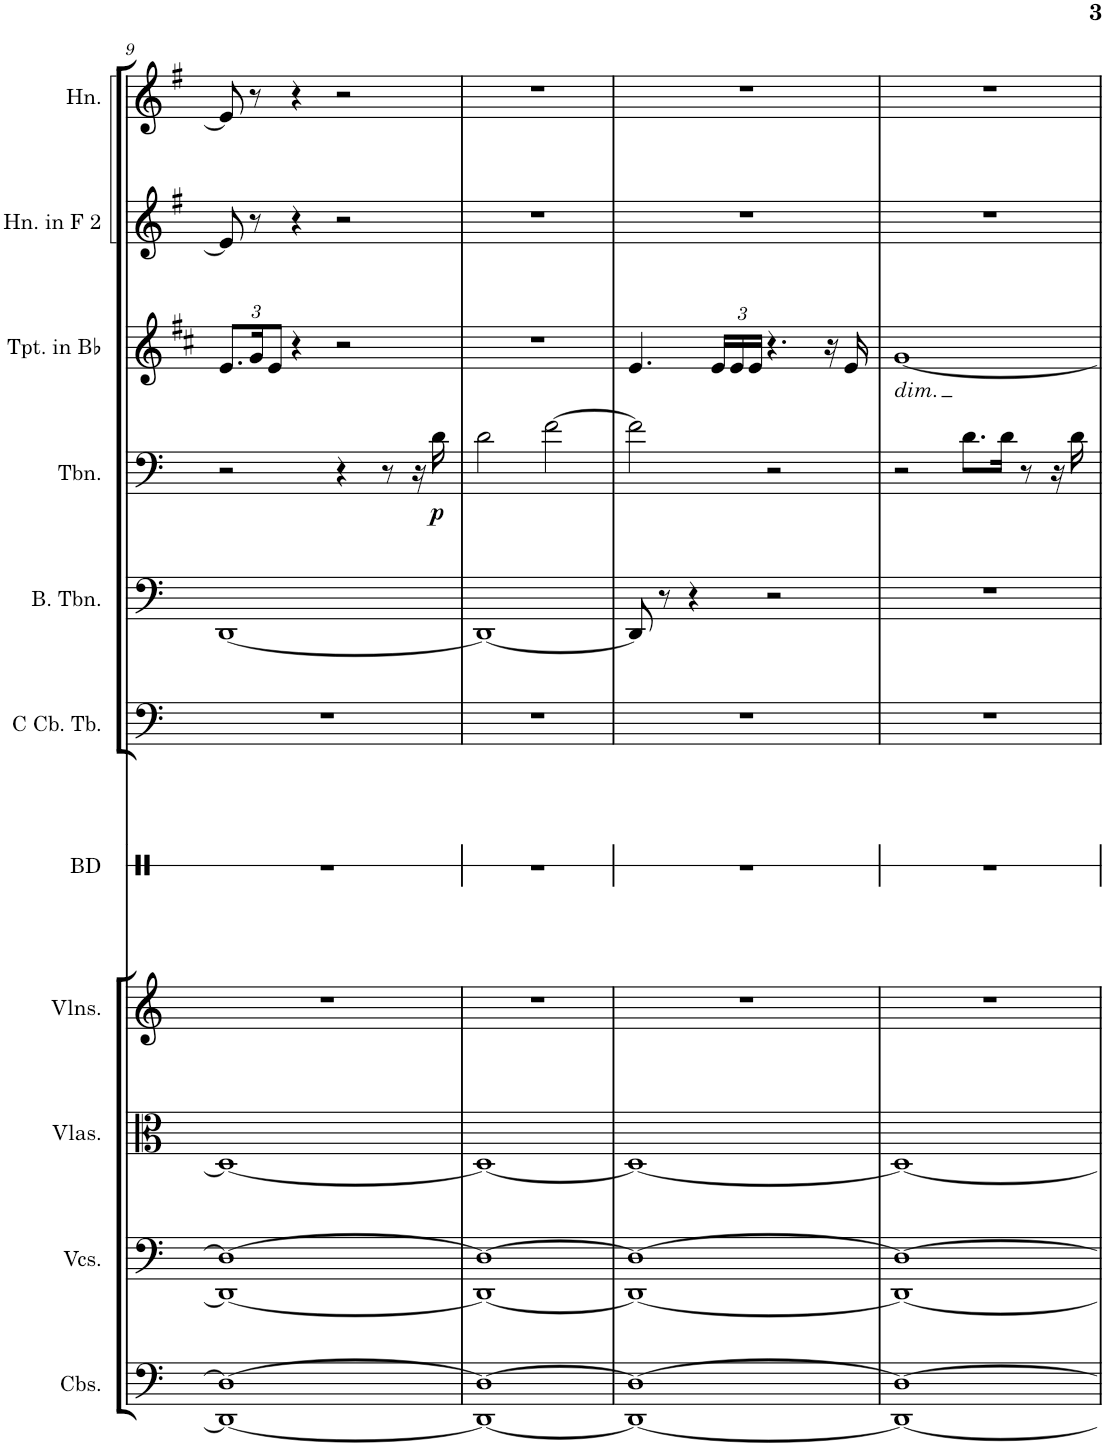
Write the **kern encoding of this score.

**kern	**kern	**kern	**kern	**kern	**kern	**kern	**kern	**dynam	**kern	**kern	**kern
*part11	*part10	*part9	*part8	*part7	*part6	*part5	*part4	*part4	*part3	*part2	*part1
*staff11	*staff10	*staff9	*staff8	*staff7	*staff6	*staff5	*staff4	*staff4	*staff3	*staff2	*staff1
*I"Contrabasses	*I"Violoncellos	*I"Violas	*I"Violins	*I"Bass Drum	*I"C Contrabass Tuba	*I"Bass Trombone	*I"Trombone	*	*I"Trumpet in Bb	*I"Horn in F 2	*I"Horn
*I'Cbs.	*I'Vcs.	*I'Vlas.	*I'Vlns.	*I'BD	*I'C Cb. Tb.	*I'B. Tbn.	*I'Tbn.	*	*I'Tpt. in Bb	*I'Hn. in F 2	*I'Hn.
!!LO:PB:g=z
*clefF4	*clefF4	*clefC3	*clefG2	*clefX	*clefF4	*clefF4	*clefF4	*	*clefG2	*clefG2	*clefG2
*Trd7c12	*	*	*	*	*	*	*	*	*Trd1c2	*Trd4c7	*Trd4c7
*k[]	*k[]	*k[]	*k[]	*k[]	*k[]	*k[]	*k[]	*	*k[f#c#]	*k[f#]	*k[f#]
*M4/4	*M4/4	*M4/4	*M4/4	*M4/4	*M4/4	*M4/4	*M4/4	*	*M4/4	*M4/4	*M4/4
*	*	*	*	*	*	*	*	*	*Xbrackettup	*	*
=9	=9	=9	=9	=9	=9	=9	=9	=9	=9	=9	=9
1DD_ 1D_	1DD_ 1D_	1D_	1r	1r	1r	[1DD	2r	.	12.e/L	8e/]	8e/]
.	.	.	.	.	.	.	.	.	24g/K	8r	8r
.	.	.	.	.	.	.	.	.	12e/J	.	.
.	.	.	.	.	.	.	.	.	4r	4r	4r
.	.	.	.	.	.	.	4r	.	2r	2r	2r
.	.	.	.	.	.	.	8r	.	.	.	.
.	.	.	.	.	.	.	16r	.	.	.	.
!	!	!	!	!	!	!	!	!LO:DY:b	!	!	!
.	.	.	.	.	.	.	16d\	p	.	.	.
=10	=10	=10	=10	=10	=10	=10	=10	=10	=10	=10	=10
1DD_ 1D_	1DD_ 1D_	1D_	1r	1r	1r	1DD_	2d\	.	1r	1r	1r
.	.	.	.	.	.	.	[2f\	.	.	.	.
=11	=11	=11	=11	=11	=11	=11	=11	=11	=11	=11	=11
1DD_ 1D_	1DD_ 1D_	1D_	1r	1r	1r	8DD/]	2f\]	.	4.e/	1r	1r
.	.	.	.	.	.	8r	.	.	.	.	.
.	.	.	.	.	.	4r	.	.	.	.	.
.	.	.	.	.	.	.	.	.	24e/LL	.	.
.	.	.	.	.	.	.	.	.	24e/	.	.
.	.	.	.	.	.	.	.	.	24e/JJ	.	.
.	.	.	.	.	.	2r	2r	.	4.r	.	.
.	.	.	.	.	.	.	.	.	16r	.	.
.	.	.	.	.	.	.	.	.	16e/	.	.
=12	=12	=12	=12	=12	=12	=12	=12	=12	=12	=12	=12
!	!	!	!	!	!	!	!	!	!LO:TX:b:i:t=dim.	!	!
1DD_ 1D_	1DD_ 1D_	1D_	1r	1r	1r	1r	2r	.	[1g	1r	1r
.	.	.	.	.	.	.	8.d\L	.	.	.	.
.	.	.	.	.	.	.	16d\Jk	.	.	.	.
.	.	.	.	.	.	.	8r	.	.	.	.
.	.	.	.	.	.	.	16r	.	.	.	.
.	.	.	.	.	.	.	16d\	.	.	.	.
=	=	=	=	=	=	=	=	=	=	=	=
*-	*-	*-	*-	*-	*-	*-	*-	*-	*-	*-	*-
